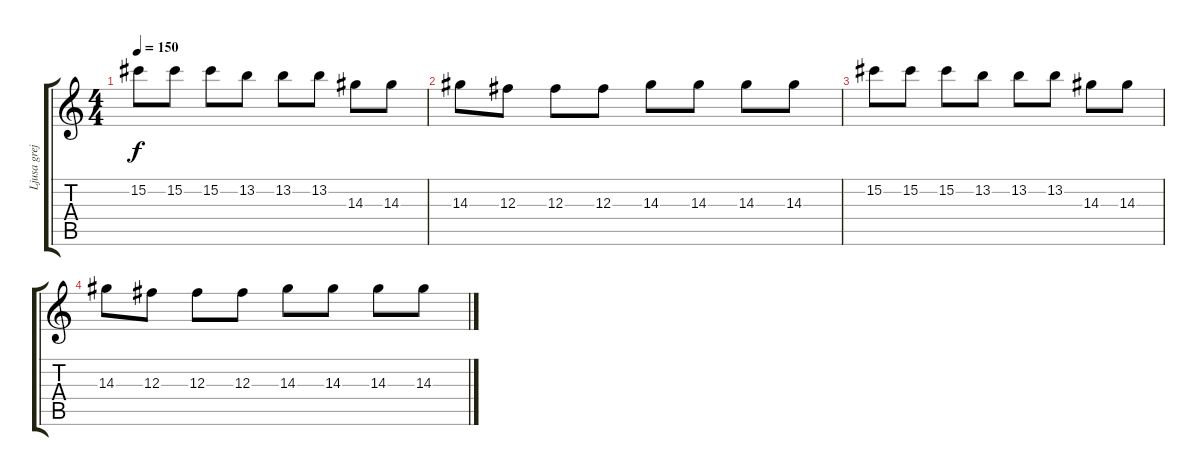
\track ("Ljusa grejjor" "Ljusa grej") {instrument distortionguitar}
\staff {score tabs}
\tuning (Eb4 Bb3 Gb3 Db3 Ab2 Db2) {hide}
\ts (4 4)
\tempo 150
\clef g2
\ks c
15.2.8{dy f} 15.2.8 15.2.8 13.2.8 13.2.8 13.2.8 14.3.8 14.3.8 |
14.3.8 12.3.8 12.3.8 12.3.8 14.3.8 14.3.8 14.3.8 14.3.8 |
15.2.8 15.2.8 15.2.8 13.2.8 13.2.8 13.2.8 14.3.8 14.3.8 |
14.3.8 12.3.8 12.3.8 12.3.8 14.3.8 14.3.8 14.3.8 14.3.8
